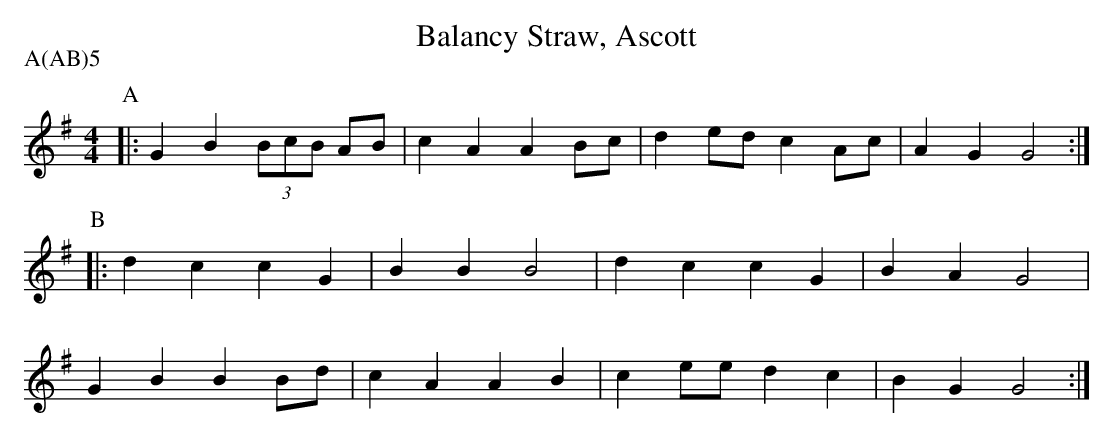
X:1
T:Balancy Straw, Ascott
M:4/4
L:1/8
P:A(AB)5
K:G
P:A
|:G2B2 (3BcB AB|c2A2 A2Bc|d2ed c2Ac|A2G2 G4:|
P:B
|:d2c2   c2G2  |B2B2 B4  |d2c2 c2G2|B2A2 G4 |
  G2B2   B2Bd  |c2A2 A2B2|c2ee d2c2|B2G2 G4:|
